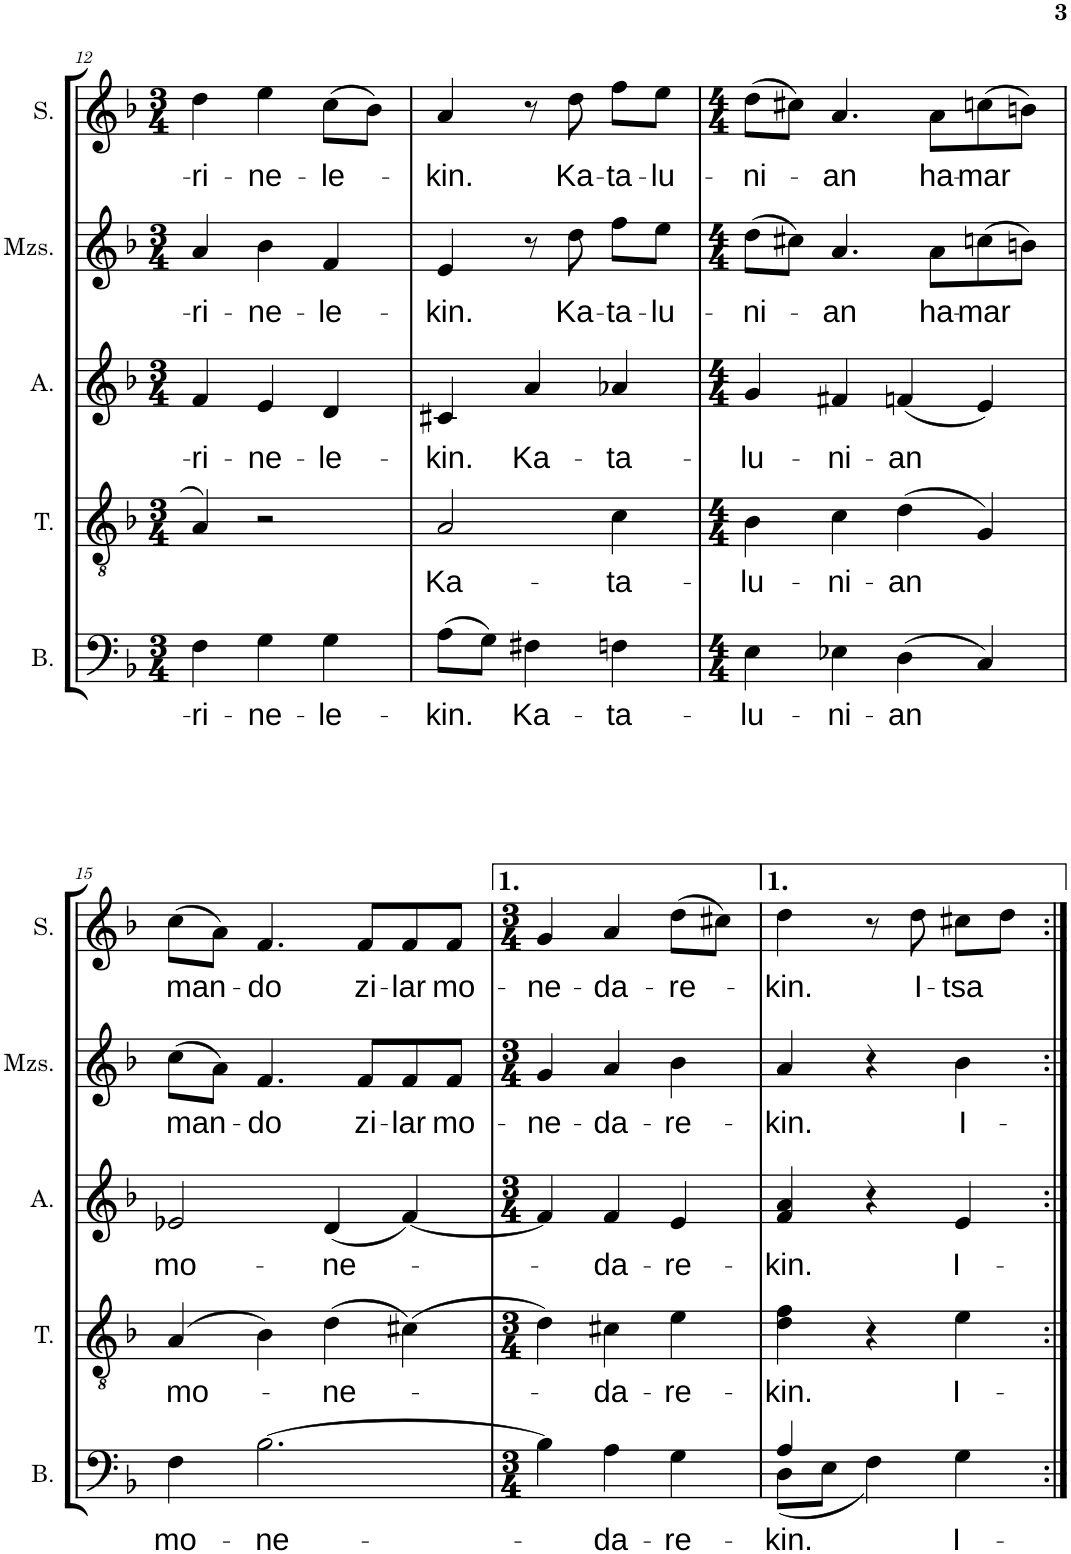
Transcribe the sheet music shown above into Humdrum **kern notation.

**kern	**text	**kern	**text	**kern	**text	**kern	**text	**kern	**text
*part5	*part5	*part4	*part4	*part3	*part3	*part2	*part2	*part1	*part1
*staff5	*staff5	*staff4	*staff4	*staff3	*staff3	*staff2	*staff2	*staff1	*staff1
*I"Basse	*	*I"Ténor	*	*I"Alto	*	*I"Mezzo-Soprano	*	*I"Soprano	*
*I'B.	*	*I'T.	*	*I'A.	*	*I'Mzs.	*	*I'S.	*
!!LO:PB:g=z
*clefF4	*	*clefGv2	*	*clefG2	*	*clefG2	*	*clefG2	*
*k[b-]	*	*k[b-]	*	*k[b-]	*	*k[b-]	*	*k[b-]	*
*M3/4	*	*M3/4	*	*M3/4	*	*M3/4	*	*M3/4	*
=12	=12	=12	=12	=12	=12	=12	=12	=12	=12
!	!LO:LY:b	!	!	!	!LO:LY:b	!	!LO:LY:b	!	!LO:LY:b
4F\	-ri-	4A/	.	4f/	-ri-	4a/	-ri-	4dd\	-ri-
!	!LO:LY:b	!	!	!	!LO:LY:b	!	!LO:LY:b	!	!LO:LY:b
4G\	-ne-	2r	.	4e/	-ne-	4b-\	-ne-	4ee\	-ne-
!	!LO:LY:b	!	!	!	!LO:LY:b	!	!LO:LY:b	!	!LO:LY:b
4G\	-le-	.	.	4d/	-le-	4f/	-le-	(8cc\L	-le-
.	.	.	.	.	.	.	.	8b-\J)	.
=13	=13	=13	=13	=13	=13	=13	=13	=13	=13
!	!LO:LY:b	!	!LO:LY:b	!	!LO:LY:b	!	!LO:LY:b	!	!LO:LY:b
(8A\L	-kin.	2A/	Ka-	4c#X/	-kin.	4e/	-kin.	4a/	-kin.
8G\J)	.	.	.	.	.	.	.	.	.
!	!LO:LY:b	!	!	!	!LO:LY:b	!	!	!	!
4F#X\	Ka-	.	.	4a/	Ka-	8r	.	8r	.
!	!	!	!	!	!	!	!LO:LY:b	!	!LO:LY:b
.	.	.	.	.	.	8dd\	Ka-	8dd\	Ka-
!	!LO:LY:b	!	!LO:LY:b	!	!LO:LY:b	!	!LO:LY:b	!	!LO:LY:b
4Fn\	-ta-	4c\	-ta-	4a-X/	-ta-	8ff\L	-ta-	8ff\L	-ta-
!	!	!	!	!	!	!	!LO:LY:b	!	!LO:LY:b
.	.	.	.	.	.	8ee\J	-lu-	8ee\J	-lu-
=14	=14	=14	=14	=14	=14	=14	=14	=14	=14
*M4/4	*	*M4/4	*	*M4/4	*	*M4/4	*	*M4/4	*
!	!LO:LY:b	!	!LO:LY:b	!	!LO:LY:b	!	!LO:LY:b	!	!LO:LY:b
4E\	-lu-	4B-\	-lu-	4g/	-lu-	(8dd\L	-ni-	(8dd\L	-ni-
.	.	.	.	.	.	8cc#X\J)	.	8cc#X\J)	.
!	!LO:LY:b	!	!LO:LY:b	!	!LO:LY:b	!	!LO:LY:b	!	!LO:LY:b
4E-X\	-ni-	4c\	-ni-	4f#X/	-ni-	4.a/	-an	4.a/	-an
!	!LO:LY:b	!	!LO:LY:b	!	!LO:LY:b	!	!	!	!
(4D\	-an	(4d\	-an	(4fn/	-an	.	.	.	.
!	!	!	!	!	!	!	!LO:LY:b	!	!LO:LY:b
.	.	.	.	.	.	8a\L	ha-	8a\L	ha-
!	!	!	!	!	!	!	!LO:LY:b	!	!LO:LY:b
4C/)	.	4G/)	.	4e/)	.	(8ccn\	-mar	(8ccn\	-mar
.	.	.	.	.	.	8bn\J)	.	8bn\J)	.
!!LO:LB:g=z
=15	=15	=15	=15	=15	=15	=15	=15	=15	=15
!	!LO:LY:b	!	!LO:LY:b	!	!LO:LY:b	!	!LO:LY:b	!	!LO:LY:b
4F\	mo-	(4A/	mo-	2e-X/	mo-	(8cc\L	man-	(8cc\L	man-
.	.	.	.	.	.	8a\J)	.	8a\J)	.
!	!LO:LY:b	!	!	!	!	!	!LO:LY:b	!	!LO:LY:b
[2.B-\	-ne-	4B-\)	.	.	.	4.f/	-do	4.f/	-do
!	!	!	!LO:LY:b	!	!LO:LY:b	!	!	!	!
.	.	(4d\	-ne-	(4d/	-ne-	.	.	.	.
!	!	!	!	!	!	!	!LO:LY:b	!	!LO:LY:b
.	.	.	.	.	.	8f/L	zi-	8f/L	zi-
!	!	!	!	!	!	!	!LO:LY:b	!	!LO:LY:b
.	.	(4c#X\)	.	[4f/)	.	8f/	-lar	8f/	-lar
!	!	!	!	!	!	!	!LO:LY:b	!	!LO:LY:b
.	.	.	.	.	.	8f/J	mo-	8f/J	mo-
=16	=16	=16	=16	=16	=16	=16	=16	=16	=16
*M3/4	*	*M3/4	*	*M3/4	*	*M3/4	*	*M3/4	*
!	!	!	!	!	!	!	!LO:LY:b	!	!LO:LY:b
4B-\]	.	4d\)	.	4f/]	.	4g/	-ne-	4g/	-ne-
!	!LO:LY:b	!	!LO:LY:b	!	!LO:LY:b	!	!LO:LY:b	!	!LO:LY:b
4A\	-da-	4c#X\	-da-	4f/	-da-	4a/	-da-	4a/	-da-
!	!LO:LY:b	!	!LO:LY:b	!	!LO:LY:b	!	!LO:LY:b	!	!LO:LY:b
4G\	-re-	4e\	-re-	4e/	-re-	4b-\	-re-	(8dd\L	-re-
.	.	.	.	.	.	.	.	8cc#X\J)	.
=17	=17	=17	=17	=17	=17	=17	=17	=17	=17
!	!LO:LY:b	!	!LO:LY:b	!	!LO:LY:b	!	!LO:LY:b	!	!LO:LY:b
*^	*	*	*	*	*	*	*	*	*
4A/	8D\L	-kin.	4d\ 4f\	-kin.	4f/ 4a/	-kin.	4a/	-kin.	4dd\	-kin.
.	8E\J	.	.	.	.	.	.	.	.	.
(4F\	2ryy	.	4r	.	4r	.	4r	.	8r	.
!	!	!	!	!	!	!	!	!	!	!LO:LY:b
.	.	.	.	.	.	.	.	.	8dd\	I-
!	!	!LO:LY:b	!	!LO:LY:b	!	!LO:LY:b	!	!LO:LY:b	!	!LO:LY:b
4G\	.	I-	4e\	I-	4e/	I-	4b-\	I-	8cc#X\L	-tsa
.	.	.	.	.	.	.	.	.	8dd\J	.
*v	*v	*	*	*	*	*	*	*	*	*
=:|!	=:|!	=:|!	=:|!	=:|!	=:|!	=:|!	=:|!	=:|!	=:|!
*-	*-	*-	*-	*-	*-	*-	*-	*-	*-
